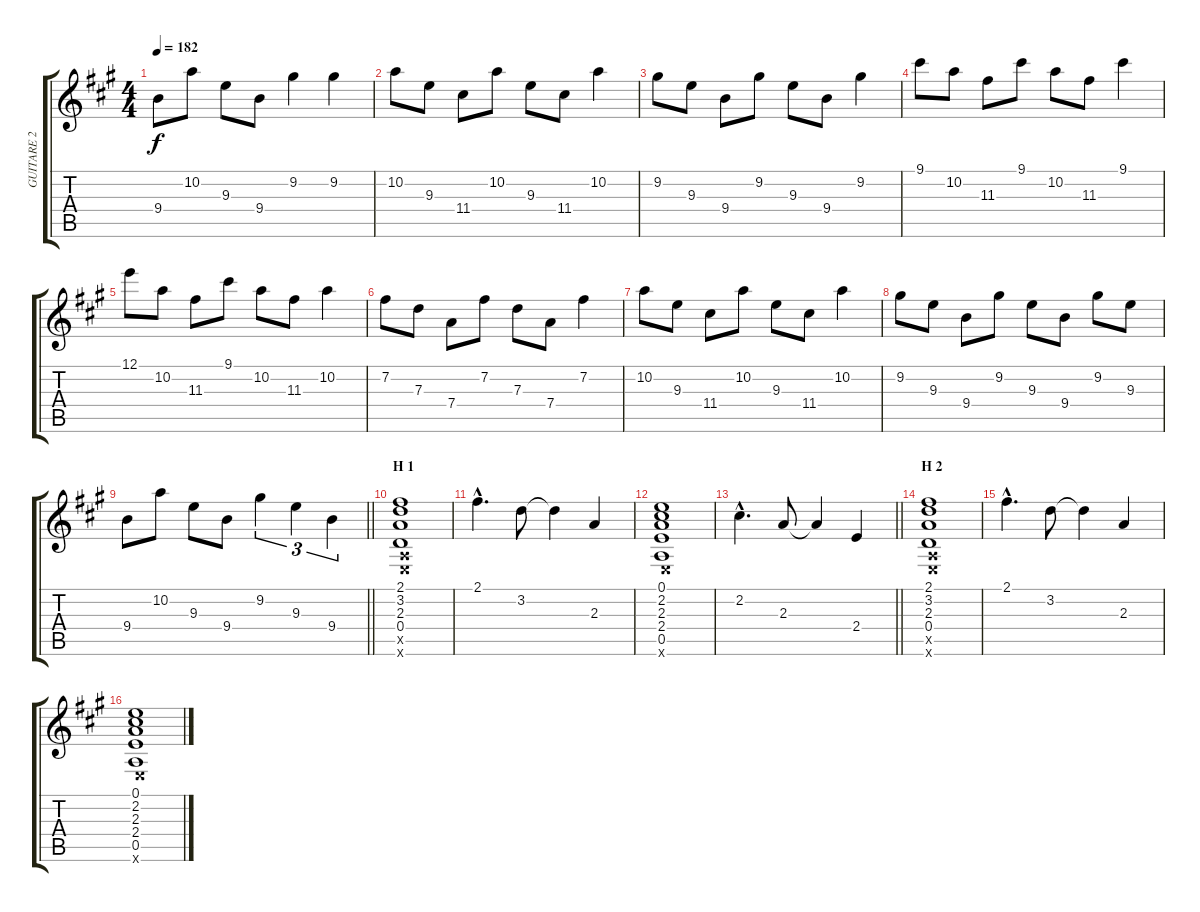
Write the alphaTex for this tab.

\track ("GUITARE 2" "GUITARE 2") {instrument distortionguitar}
\staff {score tabs}
\tuning (E4 B3 G3 D3 A2 E2) {hide}
\ts (4 4)
\tempo 182
\clef g2
\ks a
9.4.8{dy f} 10.2.8 9.3.8 9.4.8 9.2.4 9.2.4 |
10.2.8 9.3.8 11.4.8 10.2.8 9.3.8 11.4.8 10.2.4 |
9.2.8 9.3.8 9.4.8 9.2.8 9.3.8 9.4.8 9.2.4 |
9.1.8 10.2.8 11.3.8 9.1.8 10.2.8 11.3.8 9.1.4 |
12.1.8 10.2.8 11.3.8 9.1.8 10.2.8 11.3.8 10.2.4 |
7.2.8 7.3.8 7.4.8 7.2.8 7.3.8 7.4.8 7.2.4 |
10.2.8 9.3.8 11.4.8 10.2.8 9.3.8 11.4.8 10.2.4 |
9.2.8 9.3.8 9.4.8 9.2.8 9.3.8 9.4.8 9.2.8 9.3.8 |
\barLineRight lightlight
9.4.8 10.2.8 9.3.8 9.4.8 9.2.4{tu (3 2)} 9.3.4{tu (3 2)} 9.4.4{tu (3 2)} |
\section ("" "H 1")
(2.1 3.2 2.3 0.4 0.5{x} 0.6{x}).1{volume 10} |
2.1{hac}.4{d} 3.2.8 3.2{t}.4 2.3.4 |
(0.1 2.2 2.3 2.4 0.5 0.6{x}).1 |
\barLineRight lightlight
2.2{hac}.4{d} 2.3.8 2.3{t}.4 2.4.4 |
\section ("" "H 2")
(2.1 3.2 2.3 0.4 0.5{x} 0.6{x}).1{volume 10} |
2.1{hac}.4{d} 3.2.8 3.2{t}.4 2.3.4 |
(0.1 2.2 2.3 2.4 0.5 0.6{x}).1
